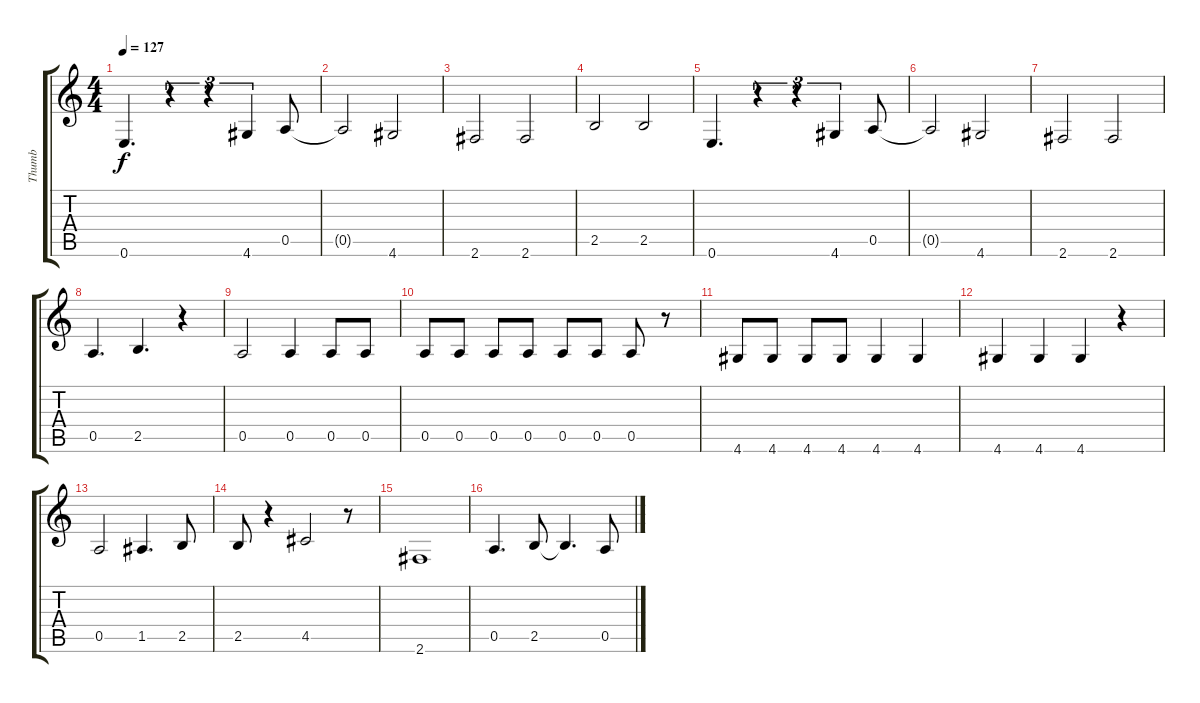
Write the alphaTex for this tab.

\track ("Thumb" "Thumb") {instrument electricbasspick}
\staff {score tabs}
\tuning (E4 B3 G3 D3 A2 E2) {hide}
\ts (4 4)
\tempo 127
\clef g2
\ks c
0.6.4{d dy f} r.4{tu (3 2)} r.4{tu (3 2)} 4.6.4{tu (3 2)} 0.5.8 |
0.5{t}.2 4.6.2 |
2.6.2 2.6.2 |
2.5.2 2.5.2 |
0.6.4{d} r.4{tu (3 2)} r.4{tu (3 2)} 4.6.4{tu (3 2)} 0.5.8 |
0.5{t}.2 4.6.2 |
2.6.2 2.6.2 |
0.5.4{d} 2.5.4{d} r.4 |
0.5.2 0.5.4 0.5.8 0.5.8 |
0.5.8 0.5.8 0.5.8 0.5.8 0.5.8 0.5.8 0.5.8 r.8 |
4.6.8 4.6.8 4.6.8 4.6.8 4.6.4 4.6.4 |
4.6.4 4.6.4 4.6.4 r.4 |
0.5.2 1.5.4{d} 2.5.8 |
2.5.8 r.4 4.5.2 r.8 |
2.6.1 |
0.5.4{d} 2.5.8 2.5{t}.4{d} 0.5.8
